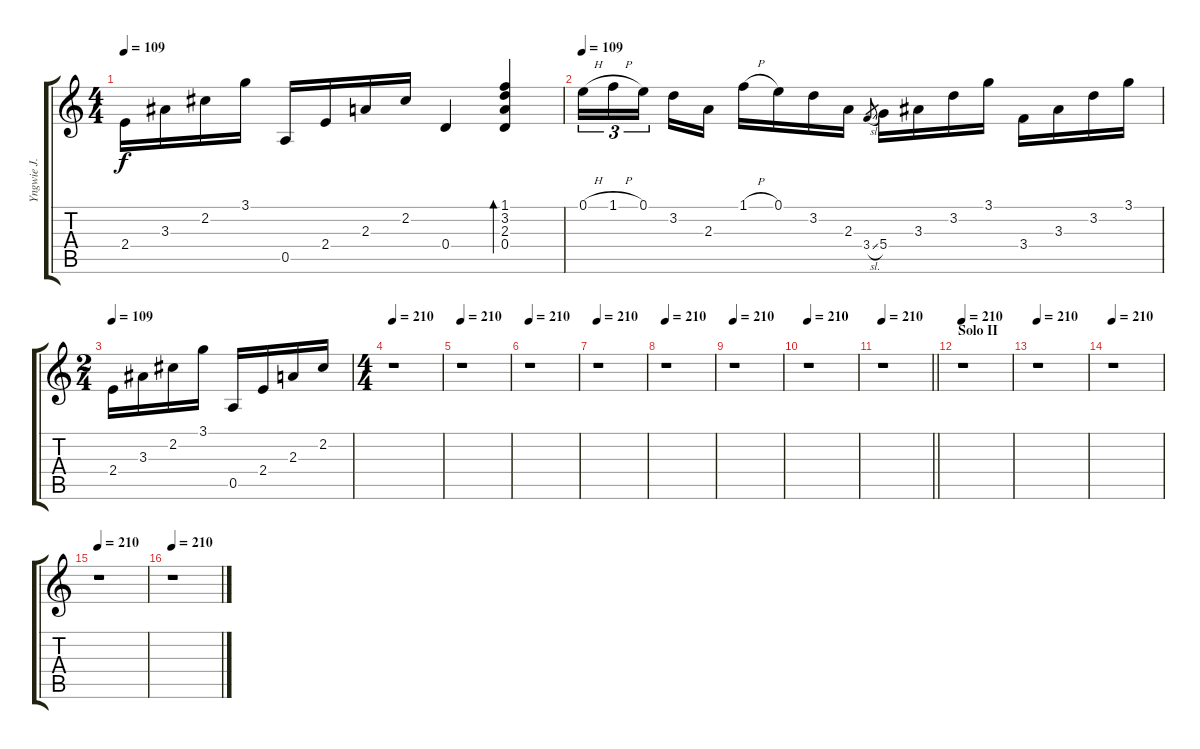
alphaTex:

\track ("Yngwie J. Malmsteen (Acoustic Guitar I)" "Yngwie J. ") {instrument acousticguitarnylon}
\staff {score tabs}
\tuning (E4 B3 G3 D3 A2 E2) {hide}
\ts (4 4)
\tempo 109
\clef g2
\ks c
2.4.16{dy f} 3.3.16 2.2.16 3.1.16 0.5.16 2.4.16 2.3.16 2.2.16 0.4.4 (1.1 3.2 2.3 0.4).4{bd 480} |
\tempo 109
0.1{h}.16{tu (3 2)} 1.1{h}.16{tu (3 2)} 0.1.16{tu (3 2) beam splitsecondary} 3.2.16 2.3.16 1.1{h}.16 0.1.16 3.2.16 2.3.16 3.4{sl}.8{gr} 5.4.16 3.3.16 3.2.16 3.1.16 3.4.16 3.3.16 3.2.16 3.1.16 |
\ts (2 4)
\tempo 109
2.4.16 3.3.16 2.2.16 3.1.16 0.5.16 2.4.16 2.3.16 2.2.16 |
\ts (4 4)
\tempo 210
r.1 |
\tempo 210
r.1 |
\tempo 210
r.1 |
\tempo 210
r.1 |
\tempo 210
r.1 |
\tempo 210
r.1 |
\tempo 210
r.1 |
\tempo 210
\barLineRight lightlight
r.1 |
\section ("" "Solo II")
\tempo 210
r.1 |
\tempo 210
r.1 |
\tempo 210
r.1 |
\tempo 210
r.1 |
\tempo 210
r.1
